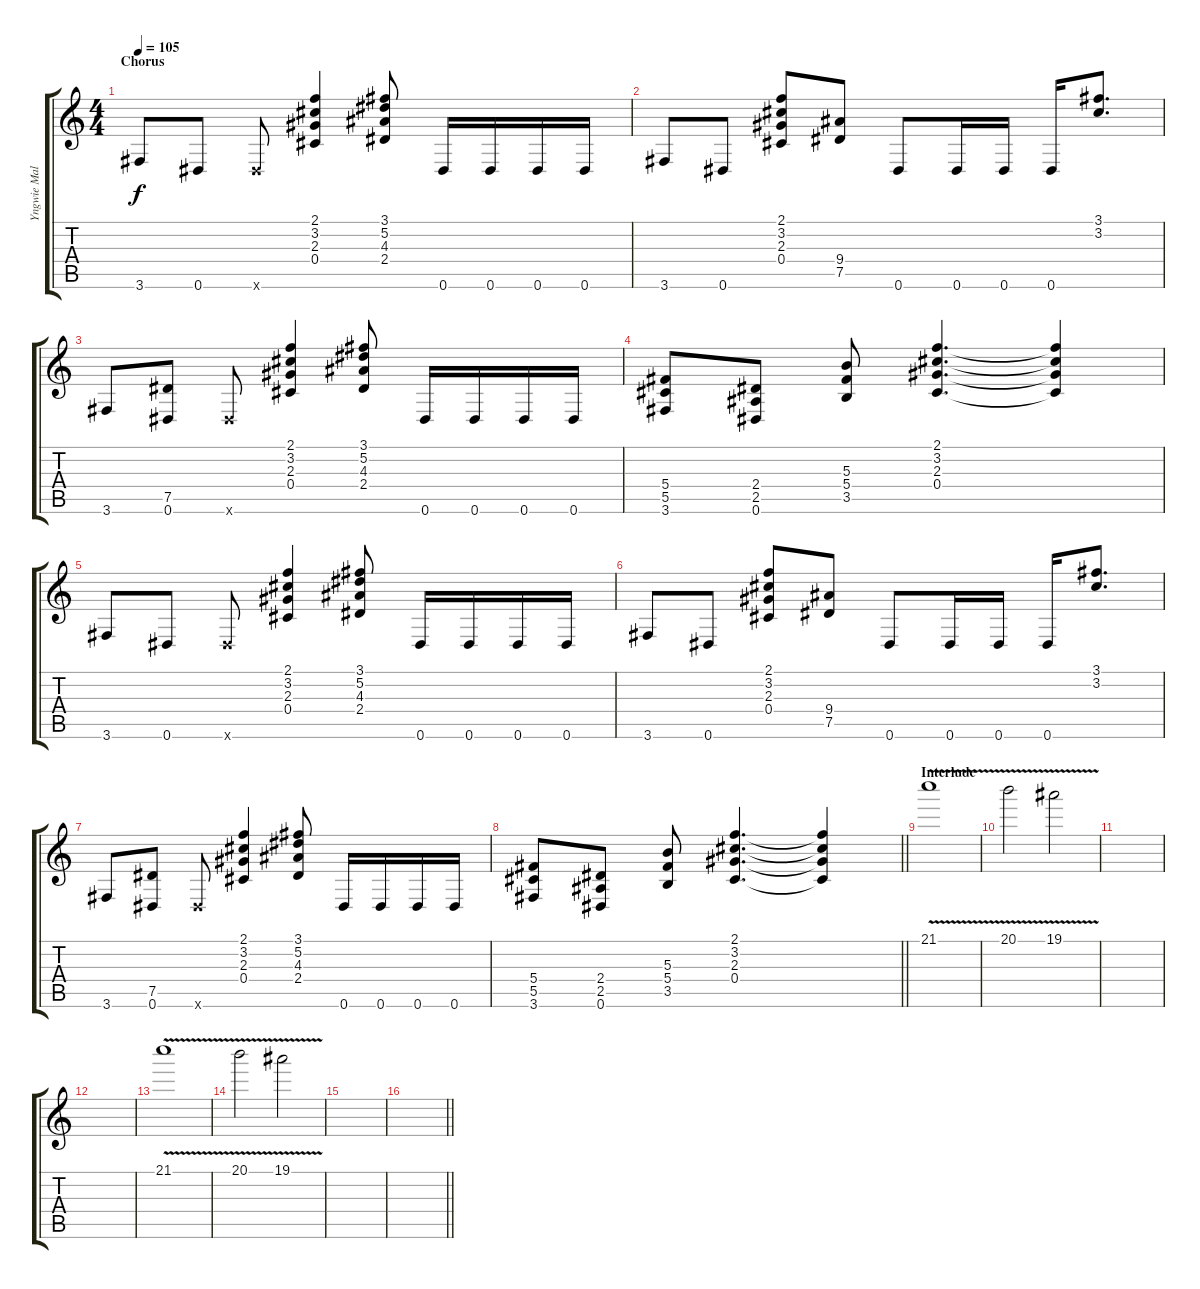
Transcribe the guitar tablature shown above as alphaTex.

\track ("Yngwie Malmsteen" "Yngwie Mal") {instrument overdrivenguitar}
\staff {score tabs}
\tuning (Eb4 Bb3 Gb3 Db3 Ab2 Eb2) {hide}
\ts (4 4)
\section ("" "Chorus")
\tempo 105
\clef g2
\ks c
3.6.8{dy f} 0.6.8 0.6{x}.8 (2.1 3.2 2.3 0.4).4 (3.1 5.2 4.3 2.4).8 0.6.16 0.6.16 0.6.16 0.6.16 |
3.6.8 0.6.8 (2.1 3.2 2.3 0.4).8 (9.4 7.5).8 0.6.8 0.6.16 0.6.16 0.6.16 (3.1 3.2).8{d} |
3.6.8 (7.5 0.6).8 0.6{x}.8 (2.1 3.2 2.3 0.4).4 (3.1 5.2 4.3 2.4).8 0.6.16 0.6.16 0.6.16 0.6.16 |
(5.4 5.5 3.6).8 (2.4 2.5 0.6).8 (5.3 5.4 3.5).8 (2.1 3.2 2.3 0.4).4{d} (2.1{t} 3.2{t} 2.3{t} 0.4{t}).4 |
3.6.8 0.6.8 0.6{x}.8 (2.1 3.2 2.3 0.4).4 (3.1 5.2 4.3 2.4).8 0.6.16 0.6.16 0.6.16 0.6.16 |
3.6.8 0.6.8 (2.1 3.2 2.3 0.4).8 (9.4 7.5).8 0.6.8 0.6.16 0.6.16 0.6.16 (3.1 3.2).8{d} |
3.6.8 (7.5 0.6).8 0.6{x}.8 (2.1 3.2 2.3 0.4).4 (3.1 5.2 4.3 2.4).8 0.6.16 0.6.16 0.6.16 0.6.16 |
\barLineRight lightlight
(5.4 5.5 3.6).8 (2.4 2.5 0.6).8 (5.3 5.4 3.5).8 (2.1 3.2 2.3 0.4).4{d} (2.1{t} 3.2{t} 2.3{t} 0.4{t}).4 |
\section ("" "Interlude")
21.1{v}.1 |
20.1{v}.2 19.1{v}.2 |
|
|
21.1{v}.1 |
20.1{v}.2 19.1{v}.2 |
|
\barLineRight lightlight
